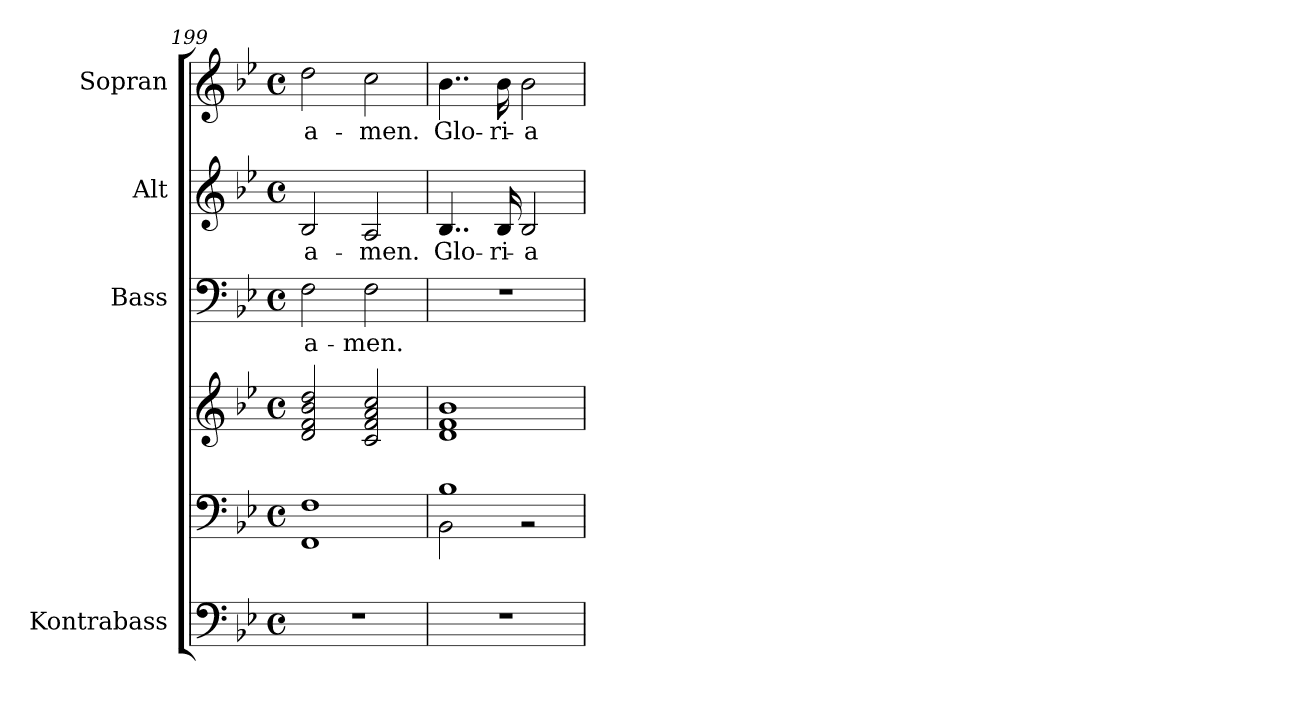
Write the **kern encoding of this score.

**kern	**kern	**kern	**kern	**text	**kern	**text	**kern	**text
*part5	*part4	*part4	*part3	*part3	*part2	*part2	*part1	*part1
*staff6	*staff5	*staff4	*staff3	*staff3	*staff2	*staff2	*staff1	*staff1
*I"Kontrabass	*	*	*I"Bass	*	*I"Alt	*	*I"Sopran	*
*I'Kb.	*	*	*I'B.	*	*I'A.	*	*I'S.	*
*clefF4	*clefF4	*clefG2	*clefF4	*	*clefG2	*	*clefG2	*
*ITrd7c12	*	*	*	*	*	*	*	*
*k[b-e-]	*k[b-e-]	*k[b-e-]	*k[b-e-]	*	*k[b-e-]	*	*k[b-e-]	*
*B-:	*B-:	*B-:	*B-:	*	*B-:	*	*B-:	*
*M4/4	*M4/4	*M4/4	*M4/4	*	*M4/4	*	*M4/4	*
*met(c)	*met(c)	*met(c)	*met(c)	*	*met(c)	*	*met(c)	*
=199	=199	=199	=199	=199	=199	=199	=199	=199
*	*^	*	*	*	*	*	*	*
!	!	!	!	!	!LO:LY:b	!	!LO:LY:b	!	!LO:LY:b
1r	1F	1FF	2d/ 2f/ 2b-/ 2dd/	2F\	a-	2B-/	a-	2dd\	a-
!	!	!	!	!	!LO:LY:b	!	!LO:LY:b	!	!LO:LY:b
.	.	.	2c/ 2f/ 2a/ 2cc/	2F\	-men.	2A/	-men.	2cc\	-men.
=200	=200	=200	=200	=200	=200	=200	=200	=200	=200
!	!	!	!	!	!	!	!LO:LY:b	!	!LO:LY:b
1r	1B-	2BB-\	1d 1f 1b-	1r	.	4..B-/	Glo-	4..b-\	Glo-
!	!	!	!	!	!	!	!LO:LY:b	!	!LO:LY:b
.	.	.	.	.	.	16B-/	-ri-	16b-\	-ri-
!	!	!	!	!	!	!	!LO:LY:b	!	!LO:LY:b
.	.	2rBB	.	.	.	2B-/	-a	2b-\	-a
*	*v	*v	*	*	*	*	*	*	*
=	=	=	=	=	=	=	=	=
*-	*-	*-	*-	*-	*-	*-	*-	*-
